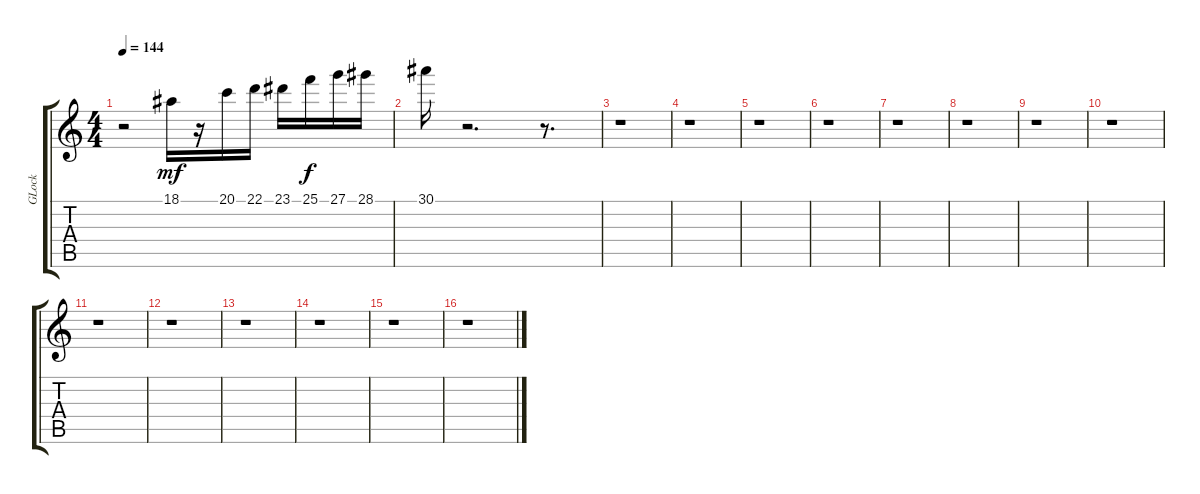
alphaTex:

\track ("GLock" "GLock") {instrument glockenspiel}
\staff {score tabs}
\tuning (E4 B3 G3 D3 A2 E2) {hide}
\ts (4 4)
\tempo 144
\clef g2
\ks c
r.2{dy f} 18.1.16{dy mf} r.16 20.1.16 22.1.16 23.1.16 25.1.16{dy f} 27.1.16 28.1.16 |
30.1.16 r.2{d} r.8{d} |
r.1 |
r.1 |
r.1 |
r.1 |
r.1 |
r.1 |
r.1 |
r.1 |
r.1 |
r.1 |
r.1 |
r.1 |
r.1 |
r.1
